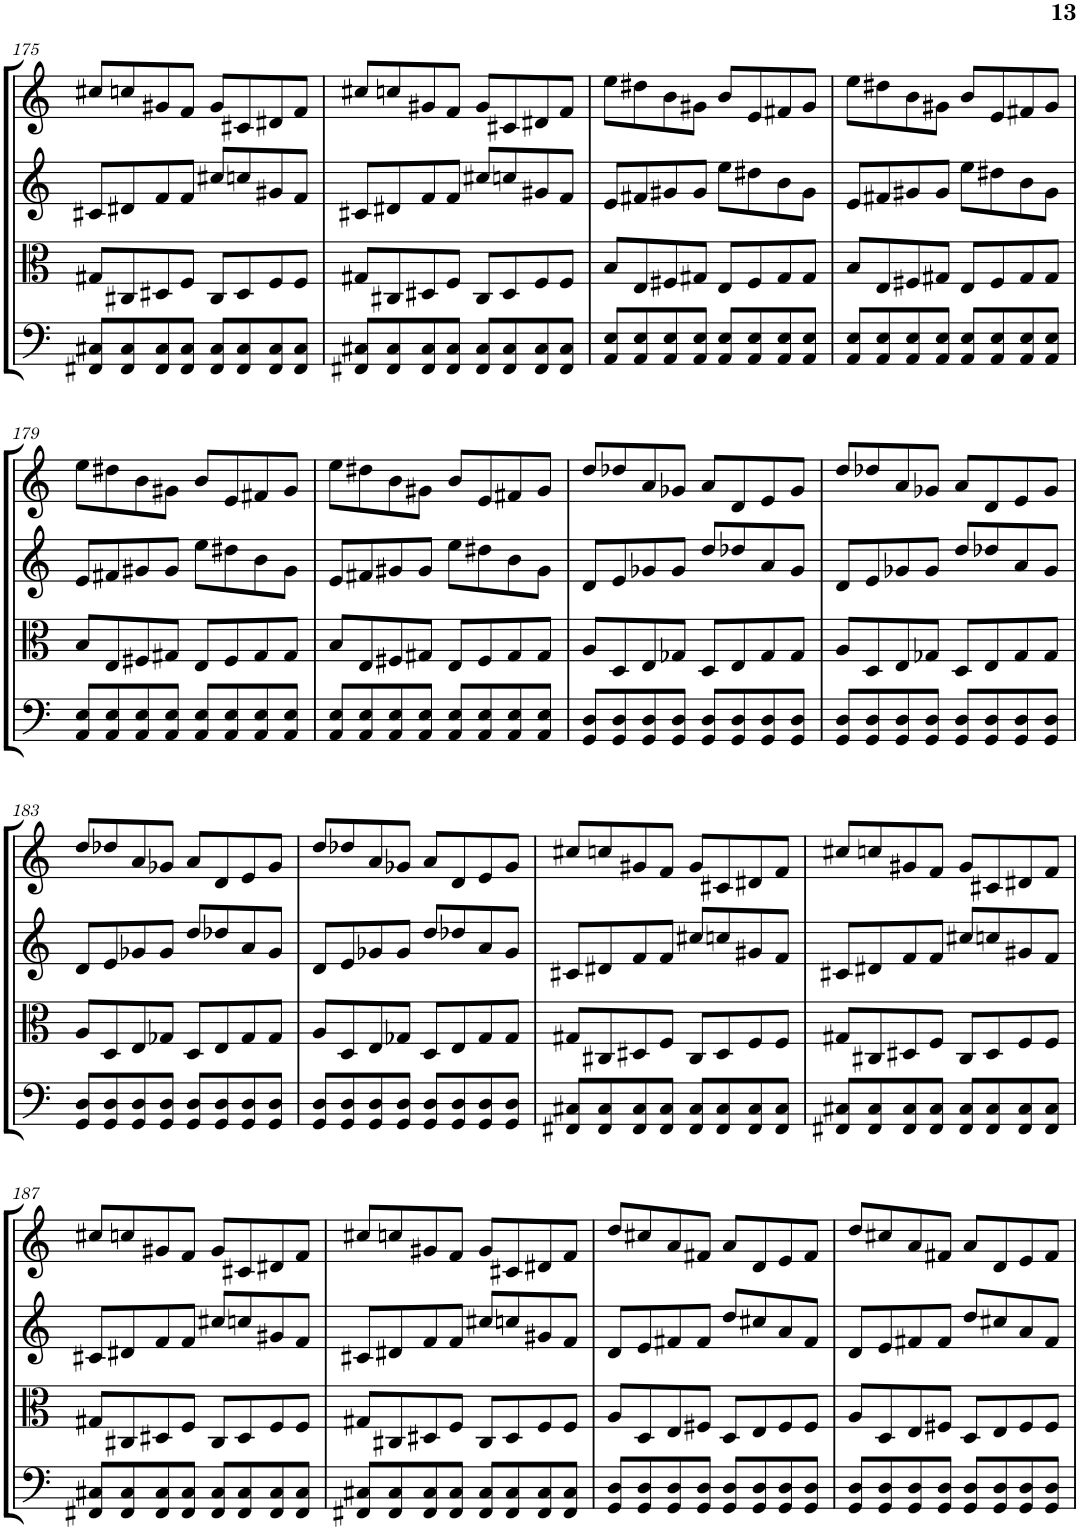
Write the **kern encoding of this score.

**kern	**kern	**kern	**kern
*part4	*part3	*part2	*part1
*staff4	*staff3	*staff2	*staff1
*I"Violoncello	*I"Viola	*I"Violin II	*I"Violin I
*I'Vc	*I'Vla	*I'Vln	*I'Vln
!!LO:PB:g=z
*clefF4	*clefC3	*clefG2	*clefG2
*k[]	*k[]	*k[]	*k[]
*M4/4	*M4/4	*M4/4	*M4/4
=175	=175	=175	=175
8FF#X/ 8C#X/L	8G#X/L	8c#X/L	8cc#X/L
8FF#/ 8C#/	8C#X/	8d#X/	8ccn/
8FF#/ 8C#/	8D#X/	8f/	8g#X/
8FF#/ 8C#/J	8F/J	8f/J	8f/J
8FF#/ 8C#/L	8C#/L	8cc#X/L	8g#/L
8FF#/ 8C#/	8D#/	8ccn/	8c#X/
8FF#/ 8C#/	8F/	8g#X/	8d#X/
8FF#/ 8C#/J	8F/J	8f/J	8f/J
=176	=176	=176	=176
8FF#X/ 8C#X/L	8G#X/L	8c#X/L	8cc#X/L
8FF#/ 8C#/	8C#X/	8d#X/	8ccn/
8FF#/ 8C#/	8D#X/	8f/	8g#X/
8FF#/ 8C#/J	8F/J	8f/J	8f/J
8FF#/ 8C#/L	8C#/L	8cc#X/L	8g#/L
8FF#/ 8C#/	8D#/	8ccn/	8c#X/
8FF#/ 8C#/	8F/	8g#X/	8d#X/
8FF#/ 8C#/J	8F/J	8f/J	8f/J
=177	=177	=177	=177
8AA/ 8E/L	8B/L	8e/L	8ee\L
8AA/ 8E/	8E/	8f#X/	8dd#X\
8AA/ 8E/	8F#X/	8g#X/	8b\
8AA/ 8E/J	8G#X/J	8g#/J	8g#X\J
8AA/ 8E/L	8E/L	8ee\L	8b/L
8AA/ 8E/	8F#/	8dd#X\	8e/
8AA/ 8E/	8G#/	8b\	8f#X/
8AA/ 8E/J	8G#/J	8g#\J	8g#/J
=178	=178	=178	=178
8AA/ 8E/L	8B/L	8e/L	8ee\L
8AA/ 8E/	8E/	8f#X/	8dd#X\
8AA/ 8E/	8F#X/	8g#X/	8b\
8AA/ 8E/J	8G#X/J	8g#/J	8g#X\J
8AA/ 8E/L	8E/L	8ee\L	8b/L
8AA/ 8E/	8F#/	8dd#X\	8e/
8AA/ 8E/	8G#/	8b\	8f#X/
8AA/ 8E/J	8G#/J	8g#\J	8g#/J
!!LO:LB:g=z
=179	=179	=179	=179
8AA/ 8E/L	8B/L	8e/L	8ee\L
8AA/ 8E/	8E/	8f#X/	8dd#X\
8AA/ 8E/	8F#X/	8g#X/	8b\
8AA/ 8E/J	8G#X/J	8g#/J	8g#X\J
8AA/ 8E/L	8E/L	8ee\L	8b/L
8AA/ 8E/	8F#/	8dd#X\	8e/
8AA/ 8E/	8G#/	8b\	8f#X/
8AA/ 8E/J	8G#/J	8g#\J	8g#/J
=180	=180	=180	=180
8AA/ 8E/L	8B/L	8e/L	8ee\L
8AA/ 8E/	8E/	8f#X/	8dd#X\
8AA/ 8E/	8F#X/	8g#X/	8b\
8AA/ 8E/J	8G#X/J	8g#/J	8g#X\J
8AA/ 8E/L	8E/L	8ee\L	8b/L
8AA/ 8E/	8F#/	8dd#X\	8e/
8AA/ 8E/	8G#/	8b\	8f#X/
8AA/ 8E/J	8G#/J	8g#\J	8g#/J
=181	=181	=181	=181
8GG/ 8D/L	8A/L	8d/L	8dd/L
8GG/ 8D/	8D/	8e/	8dd-X/
8GG/ 8D/	8E/	8g-X/	8a/
8GG/ 8D/J	8G-X/J	8g-/J	8g-X/J
8GG/ 8D/L	8D/L	8dd/L	8a/L
8GG/ 8D/	8E/	8dd-X/	8d/
8GG/ 8D/	8G-/	8a/	8e/
8GG/ 8D/J	8G-/J	8g-/J	8g-/J
=182	=182	=182	=182
8GG/ 8D/L	8A/L	8d/L	8dd/L
8GG/ 8D/	8D/	8e/	8dd-X/
8GG/ 8D/	8E/	8g-X/	8a/
8GG/ 8D/J	8G-X/J	8g-/J	8g-X/J
8GG/ 8D/L	8D/L	8dd/L	8a/L
8GG/ 8D/	8E/	8dd-X/	8d/
8GG/ 8D/	8G-/	8a/	8e/
8GG/ 8D/J	8G-/J	8g-/J	8g-/J
!!LO:LB:g=z
=183	=183	=183	=183
8GG/ 8D/L	8A/L	8d/L	8dd/L
8GG/ 8D/	8D/	8e/	8dd-X/
8GG/ 8D/	8E/	8g-X/	8a/
8GG/ 8D/J	8G-X/J	8g-/J	8g-X/J
8GG/ 8D/L	8D/L	8dd/L	8a/L
8GG/ 8D/	8E/	8dd-X/	8d/
8GG/ 8D/	8G-/	8a/	8e/
8GG/ 8D/J	8G-/J	8g-/J	8g-/J
=184	=184	=184	=184
8GG/ 8D/L	8A/L	8d/L	8dd/L
8GG/ 8D/	8D/	8e/	8dd-X/
8GG/ 8D/	8E/	8g-X/	8a/
8GG/ 8D/J	8G-X/J	8g-/J	8g-X/J
8GG/ 8D/L	8D/L	8dd/L	8a/L
8GG/ 8D/	8E/	8dd-X/	8d/
8GG/ 8D/	8G-/	8a/	8e/
8GG/ 8D/J	8G-/J	8g-/J	8g-/J
=185	=185	=185	=185
8FF#X/ 8C#X/L	8G#X/L	8c#X/L	8cc#X/L
8FF#/ 8C#/	8C#X/	8d#X/	8ccn/
8FF#/ 8C#/	8D#X/	8f/	8g#X/
8FF#/ 8C#/J	8F/J	8f/J	8f/J
8FF#/ 8C#/L	8C#/L	8cc#X/L	8g#/L
8FF#/ 8C#/	8D#/	8ccn/	8c#X/
8FF#/ 8C#/	8F/	8g#X/	8d#X/
8FF#/ 8C#/J	8F/J	8f/J	8f/J
=186	=186	=186	=186
8FF#X/ 8C#X/L	8G#X/L	8c#X/L	8cc#X/L
8FF#/ 8C#/	8C#X/	8d#X/	8ccn/
8FF#/ 8C#/	8D#X/	8f/	8g#X/
8FF#/ 8C#/J	8F/J	8f/J	8f/J
8FF#/ 8C#/L	8C#/L	8cc#X/L	8g#/L
8FF#/ 8C#/	8D#/	8ccn/	8c#X/
8FF#/ 8C#/	8F/	8g#X/	8d#X/
8FF#/ 8C#/J	8F/J	8f/J	8f/J
!!LO:LB:g=z
=187	=187	=187	=187
8FF#X/ 8C#X/L	8G#X/L	8c#X/L	8cc#X/L
8FF#/ 8C#/	8C#X/	8d#X/	8ccn/
8FF#/ 8C#/	8D#X/	8f/	8g#X/
8FF#/ 8C#/J	8F/J	8f/J	8f/J
8FF#/ 8C#/L	8C#/L	8cc#X/L	8g#/L
8FF#/ 8C#/	8D#/	8ccn/	8c#X/
8FF#/ 8C#/	8F/	8g#X/	8d#X/
8FF#/ 8C#/J	8F/J	8f/J	8f/J
=188	=188	=188	=188
8FF#X/ 8C#X/L	8G#X/L	8c#X/L	8cc#X/L
8FF#/ 8C#/	8C#X/	8d#X/	8ccn/
8FF#/ 8C#/	8D#X/	8f/	8g#X/
8FF#/ 8C#/J	8F/J	8f/J	8f/J
8FF#/ 8C#/L	8C#/L	8cc#X/L	8g#/L
8FF#/ 8C#/	8D#/	8ccn/	8c#X/
8FF#/ 8C#/	8F/	8g#X/	8d#X/
8FF#/ 8C#/J	8F/J	8f/J	8f/J
=189	=189	=189	=189
8GG/ 8D/L	8A/L	8d/L	8dd/L
8GG/ 8D/	8D/	8e/	8cc#X/
8GG/ 8D/	8E/	8f#X/	8a/
8GG/ 8D/J	8F#X/J	8f#/J	8f#X/J
8GG/ 8D/L	8D/L	8dd/L	8a/L
8GG/ 8D/	8E/	8cc#X/	8d/
8GG/ 8D/	8F#/	8a/	8e/
8GG/ 8D/J	8F#/J	8f#/J	8f#/J
=190	=190	=190	=190
8GG/ 8D/L	8A/L	8d/L	8dd/L
8GG/ 8D/	8D/	8e/	8cc#X/
8GG/ 8D/	8E/	8f#X/	8a/
8GG/ 8D/J	8F#X/J	8f#/J	8f#X/J
8GG/ 8D/L	8D/L	8dd/L	8a/L
8GG/ 8D/	8E/	8cc#X/	8d/
8GG/ 8D/	8F#/	8a/	8e/
8GG/ 8D/J	8F#/J	8f#/J	8f#/J
=	=	=	=
*-	*-	*-	*-
